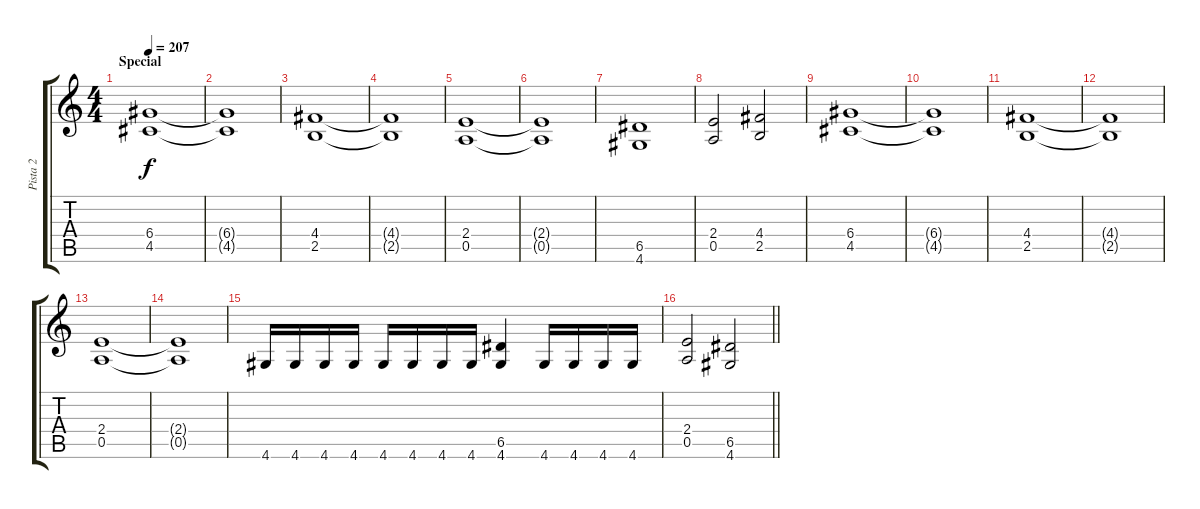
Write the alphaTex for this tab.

\track ("Pista 2" "Pista 2") {instrument distortionguitar}
\staff {score tabs}
\tuning (E4 B3 G3 D3 A2 E2) {hide}
\ts (4 4)
\section ("" "Special")
\tempo 207
\clef g2
\ks c
(6.4 4.5).1{dy f} |
(6.4{t} 4.5{t}).1 |
(4.4 2.5).1 |
(4.4{t} 2.5{t}).1 |
(2.4 0.5).1 |
(2.4{t} 0.5{t}).1 |
(6.5 4.6).1 |
(2.4 0.5).2 (4.4 2.5).2 |
(6.4 4.5).1 |
(6.4{t} 4.5{t}).1 |
(4.4 2.5).1 |
(4.4{t} 2.5{t}).1 |
(2.4 0.5).1 |
(2.4{t} 0.5{t}).1 |
4.6.16 4.6.16 4.6.16 4.6.16 4.6.16 4.6.16 4.6.16 4.6.16 (6.5 4.6).4 4.6.16 4.6.16 4.6.16 4.6.16 |
\barLineRight lightlight
(2.4 0.5).2 (6.5 4.6).2
